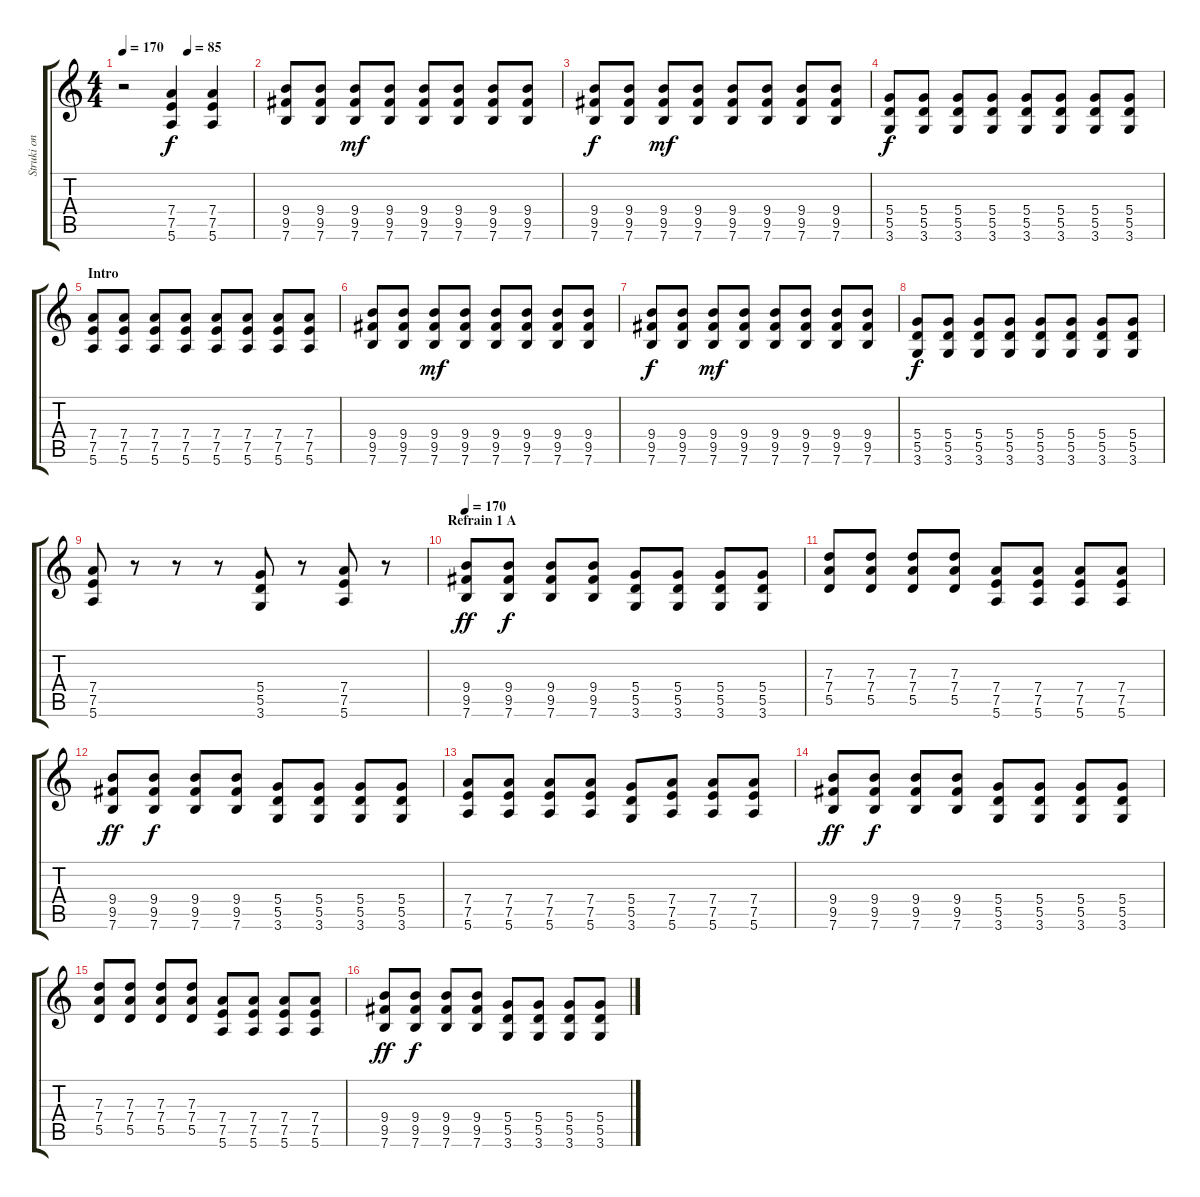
\track ("Struki on Guitar" "Struki on ") {instrument distortionguitar}
\staff {score tabs}
\tuning (E4 B3 G3 D3 A2 E2) {hide}
\ts (4 4)
\tempo 170
\tempo (85 0.5)
\tempo 170
\clef g2
\ks c
r.2{dy f instrument distortionguitar} (7.4 7.5 5.6).4 (7.4 7.5 5.6).4 |
(9.4 9.5 7.6).8 (9.4 9.5 7.6).8 (9.4 9.5 7.6).8{dy mf} (9.4 9.5 7.6).8 (9.4 9.5 7.6).8 (9.4 9.5 7.6).8 (9.4 9.5 7.6).8 (9.4 9.5 7.6).8 |
(9.4 9.5 7.6).8{dy f} (9.4 9.5 7.6).8 (9.4 9.5 7.6).8{dy mf} (9.4 9.5 7.6).8 (9.4 9.5 7.6).8 (9.4 9.5 7.6).8 (9.4 9.5 7.6).8 (9.4 9.5 7.6).8 |
(5.4 5.5 3.6).8{dy f} (5.4 5.5 3.6).8 (5.4 5.5 3.6).8 (5.4 5.5 3.6).8 (5.4 5.5 3.6).8 (5.4 5.5 3.6).8 (5.4 5.5 3.6).8 (5.4 5.5 3.6).8 |
\section ("" "Intro")
(7.4 7.5 5.6).8 (7.4 7.5 5.6).8 (7.4 7.5 5.6).8 (7.4 7.5 5.6).8 (7.4 7.5 5.6).8 (7.4 7.5 5.6).8 (7.4 7.5 5.6).8 (7.4 7.5 5.6).8 |
(9.4 9.5 7.6).8 (9.4 9.5 7.6).8 (9.4 9.5 7.6).8{dy mf} (9.4 9.5 7.6).8 (9.4 9.5 7.6).8 (9.4 9.5 7.6).8 (9.4 9.5 7.6).8 (9.4 9.5 7.6).8 |
(9.4 9.5 7.6).8{dy f} (9.4 9.5 7.6).8 (9.4 9.5 7.6).8{dy mf} (9.4 9.5 7.6).8 (9.4 9.5 7.6).8 (9.4 9.5 7.6).8 (9.4 9.5 7.6).8 (9.4 9.5 7.6).8 |
(5.4 5.5 3.6).8{dy f} (5.4 5.5 3.6).8 (5.4 5.5 3.6).8 (5.4 5.5 3.6).8 (5.4 5.5 3.6).8 (5.4 5.5 3.6).8 (5.4 5.5 3.6).8 (5.4 5.5 3.6).8 |
(7.4 7.5 5.6).8 r.8 r.8 r.8 (5.4 5.5 3.6).8 r.8 (7.4 7.5 5.6).8 r.8 |
\section ("" "Refrain 1 A")
\tempo 170
(9.4 9.5 7.6).8{dy ff} (9.4 9.5 7.6).8{dy f} (9.4 9.5 7.6).8 (9.4 9.5 7.6).8 (5.4 5.5 3.6).8 (5.4 5.5 3.6).8 (5.4 5.5 3.6).8 (5.4 5.5 3.6).8 |
(7.3 7.4 5.5).8 (7.3 7.4 5.5).8 (7.3 7.4 5.5).8 (7.3 7.4 5.5).8 (7.4 7.5 5.6).8 (7.4 7.5 5.6).8 (7.4 7.5 5.6).8 (7.4 7.5 5.6).8 |
(9.4 9.5 7.6).8{dy ff} (9.4 9.5 7.6).8{dy f} (9.4 9.5 7.6).8 (9.4 9.5 7.6).8 (5.4 5.5 3.6).8 (5.4 5.5 3.6).8 (5.4 5.5 3.6).8 (5.4 5.5 3.6).8 |
(7.4 7.5 5.6).8 (7.4 7.5 5.6).8 (7.4 7.5 5.6).8 (7.4 7.5 5.6).8 (5.4 5.5 3.6).8 (7.4 7.5 5.6).8 (7.4 7.5 5.6).8 (7.4 7.5 5.6).8 |
(9.4 9.5 7.6).8{dy ff} (9.4 9.5 7.6).8{dy f} (9.4 9.5 7.6).8 (9.4 9.5 7.6).8 (5.4 5.5 3.6).8 (5.4 5.5 3.6).8 (5.4 5.5 3.6).8 (5.4 5.5 3.6).8 |
(7.3 7.4 5.5).8 (7.3 7.4 5.5).8 (7.3 7.4 5.5).8 (7.3 7.4 5.5).8 (7.4 7.5 5.6).8 (7.4 7.5 5.6).8 (7.4 7.5 5.6).8 (7.4 7.5 5.6).8 |
(9.4 9.5 7.6).8{dy ff} (9.4 9.5 7.6).8{dy f} (9.4 9.5 7.6).8 (9.4 9.5 7.6).8 (5.4 5.5 3.6).8 (5.4 5.5 3.6).8 (5.4 5.5 3.6).8 (5.4 5.5 3.6).8
